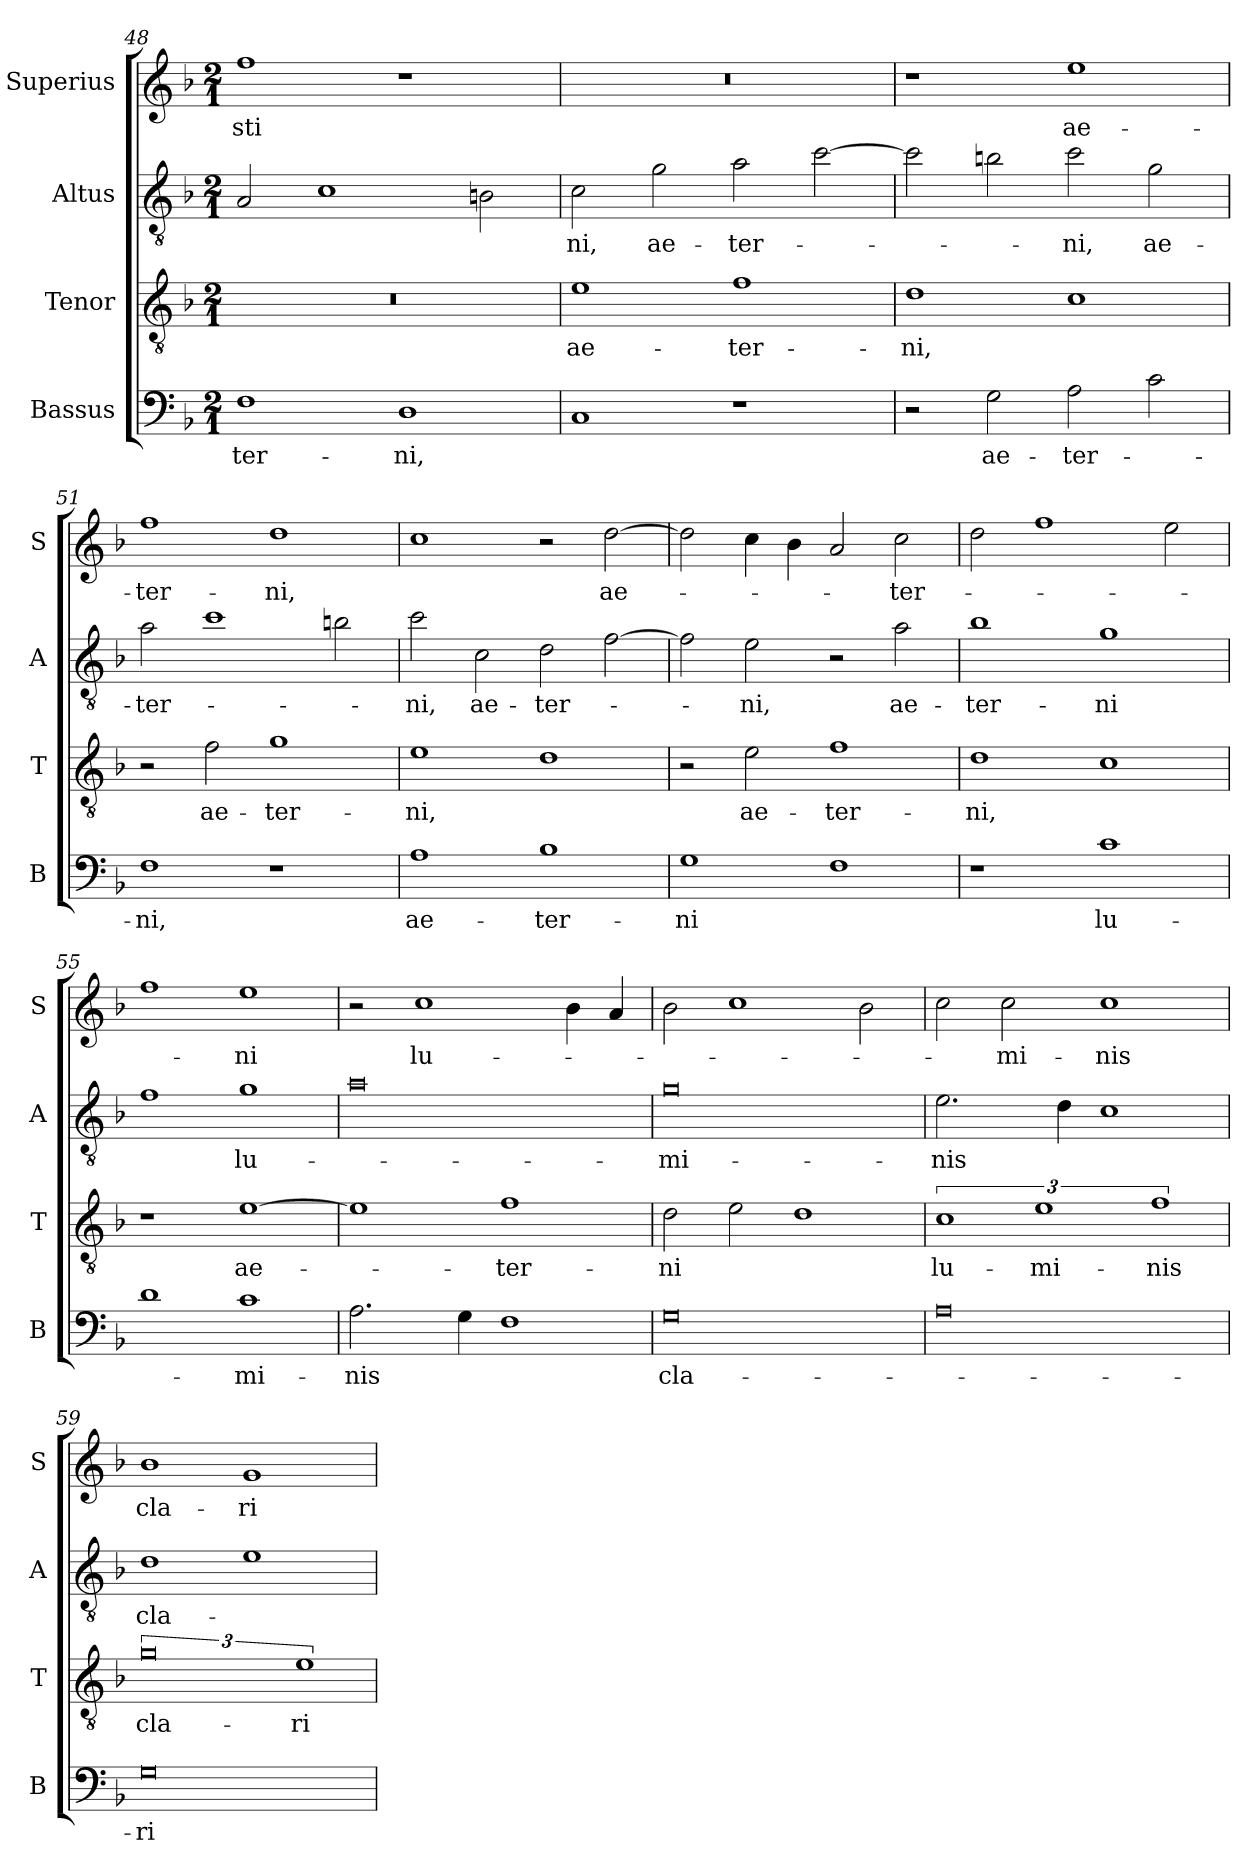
**kern	**text	**kern	**text	**kern	**text	**kern	**text
*part4	*part4	*part3	*part3	*part2	*part2	*part1	*part1
*staff4	*staff4	*staff3	*staff3	*staff2	*staff2	*staff1	*staff1
*I"Bassus	*	*I"Tenor	*	*I"Altus	*	*I"Superius	*
*I'B	*	*I'T	*	*I'A	*	*I'S	*
*clefF4	*	*clefGv2	*	*clefGv2	*	*clefG2	*
*k[b-]	*	*k[b-]	*	*k[b-]	*	*k[b-]	*
*F:	*	*F:	*	*F:	*	*F:	*
*M2/1	*	*M2/1	*	*M2/1	*	*M2/1	*
=48	=48	=48	=48	=48	=48	=48	=48
1F	-ter-	0r	.	2A	.	1ff	-sti
.	.	.	.	1c	.	.	.
1D	-ni,	.	.	.	.	1r	.
.	.	.	.	2Bn	.	.	.
=49	=49	=49	=49	=49	=49	=49	=49
1C	.	1e	ae-	2c	-ni,	0r	.
.	.	.	.	2g	ae-	.	.
1r	.	1f	-ter-	2a	-ter-	.	.
.	.	.	.	[2cc	.	.	.
=50	=50	=50	=50	=50	=50	=50	=50
2r	.	1d	-ni,	2cc]	.	1r	.
2G	ae-	.	.	2bn	.	.	.
2A	-ter-	1c	.	2cc	-ni,	1ee	ae-
2c	.	.	.	2g	ae-	.	.
=51	=51	=51	=51	=51	=51	=51	=51
1F	-ni,	2r	.	2a	-ter-	1ff	-ter-
.	.	2f	ae-	1cc	.	.	.
1r	.	1g	-ter-	.	.	1dd	-ni,
.	.	.	.	2bn	.	.	.
=52	=52	=52	=52	=52	=52	=52	=52
1A	ae-	1e	-ni,	2cc	-ni,	1cc	.
.	.	.	.	2c	ae-	.	.
1B-	-ter-	1d	.	2d	-ter-	2r	.
.	.	.	.	[2f	.	[2dd	ae-
=53	=53	=53	=53	=53	=53	=53	=53
1G	-ni	2r	.	2f]	.	2dd]	.
.	.	2e	ae-	2e	-ni,	4cc	.
.	.	.	.	.	.	4b-	.
1F	.	1f	-ter-	2r	.	2a	.
.	.	.	.	2a	ae-	2cc	-ter-
=54	=54	=54	=54	=54	=54	=54	=54
1r	.	1d	-ni,	1b-	-ter-	2dd	.
.	.	.	.	.	.	1ff	.
1c	lu-	1c	.	1g	-ni	.	.
.	.	.	.	.	.	2ee	.
=55	=55	=55	=55	=55	=55	=55	=55
1d	.	1r	.	1f	.	1ff	.
1c	-mi-	[1e	ae-	1g	lu-	1ee	-ni
=56	=56	=56	=56	=56	=56	=56	=56
2.A	-nis	1e]	.	0a	.	2r	.
.	.	.	.	.	.	1cc	lu-
4G	.	.	.	.	.	.	.
1F	.	1f	-ter-	.	.	.	.
.	.	.	.	.	.	4b-	.
.	.	.	.	.	.	4a	.
=57	=57	=57	=57	=57	=57	=57	=57
0G	cla-	2d	-ni	0g	-mi-	2b-	.
.	.	2e	.	.	.	1cc	.
.	.	1d	.	.	.	.	.
.	.	.	.	.	.	2b-	.
=58	=58	=58	=58	=58	=58	=58	=58
0A	.	3%2c	lu-	2.e	-nis	2cc	.
.	.	.	.	.	.	2cc	-mi-
.	.	3%2e	-mi-	.	.	.	.
.	.	.	.	4d	.	.	.
.	.	.	.	1c	.	1cc	-nis
.	.	3%2f	-nis	.	.	.	.
=59	=59	=59	=59	=59	=59	=59	=59
0G	-ri-	3%4g	cla-	1d	cla-	1b-	cla-
.	.	.	.	1e	.	1g	-ri-
.	.	3%2e	-ri-	.	.	.	.
=	=	=	=	=	=	=	=
*-	*-	*-	*-	*-	*-	*-	*-
